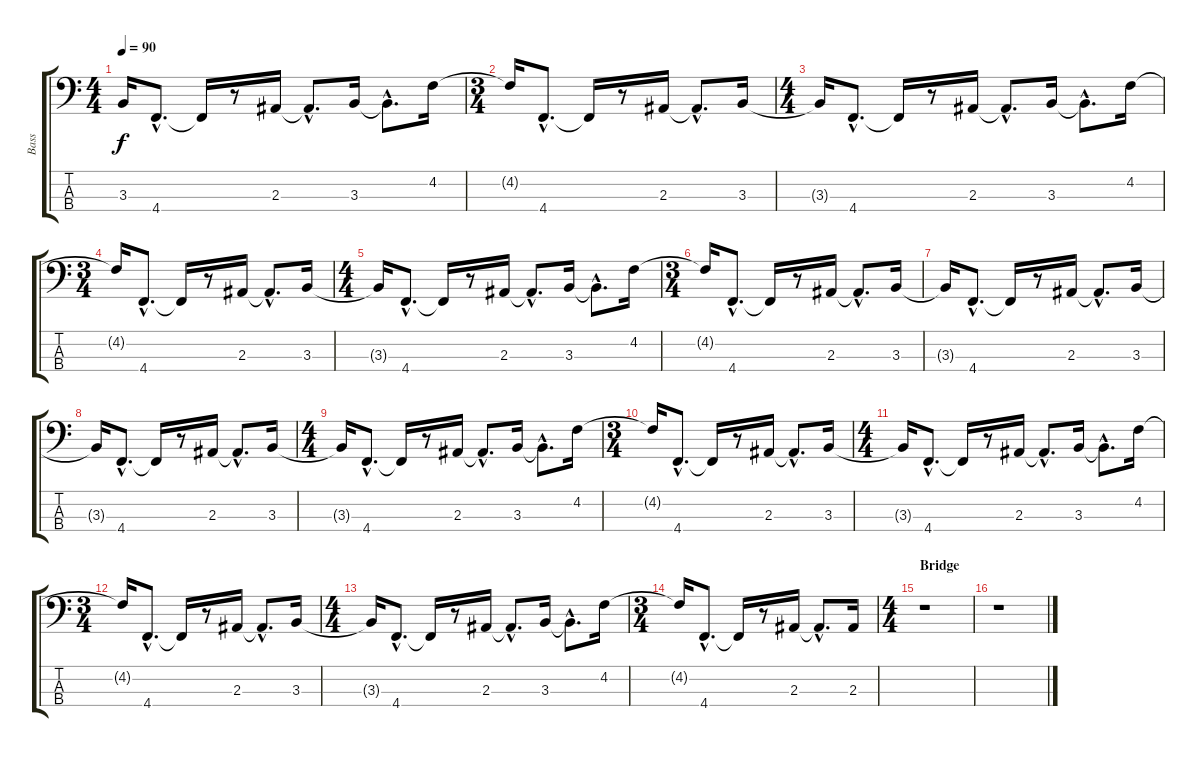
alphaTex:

\track ("Bass" "Bass") {instrument electricbasspick}
\staff {score tabs}
\tuning (Gb2 Db2 Ab1 Db1) {hide}
\ts (4 4)
\tempo 90
\clef f4
\ks c
3.3{t}.16{dy f} 4.4{hac}.8{d} 4.4{t}.16 r.8 2.3.16 2.3{hac t}.8{d} 3.3.16 3.3{hac t}.8{d} 4.2.16 |
\ts (3 4)
4.2{t}.16 4.4{hac}.8{d} 4.4{t}.16 r.8 2.3.16 2.3{hac t}.8{d} 3.3.16 |
\ts (4 4)
3.3{t}.16 4.4{hac}.8{d} 4.4{t}.16 r.8 2.3.16 2.3{hac t}.8{d} 3.3.16 3.3{hac t}.8{d} 4.2.16 |
\ts (3 4)
4.2{t}.16 4.4{hac}.8{d} 4.4{t}.16 r.8 2.3.16 2.3{hac t}.8{d} 3.3.16 |
\ts (4 4)
3.3{t}.16 4.4{hac}.8{d} 4.4{t}.16 r.8 2.3.16 2.3{hac t}.8{d} 3.3.16 3.3{hac t}.8{d} 4.2.16 |
\ts (3 4)
4.2{t}.16 4.4{hac}.8{d} 4.4{t}.16 r.8 2.3.16 2.3{hac t}.8{d} 3.3.16 |
3.3{t}.16 4.4{hac}.8{d} 4.4{t}.16 r.8 2.3.16 2.3{hac t}.8{d} 3.3.16 |
3.3{t}.16 4.4{hac}.8{d} 4.4{t}.16 r.8 2.3.16 2.3{hac t}.8{d} 3.3.16 |
\ts (4 4)
3.3{t}.16 4.4{hac}.8{d} 4.4{t}.16 r.8 2.3.16 2.3{hac t}.8{d} 3.3.16 3.3{hac t}.8{d} 4.2.16 |
\ts (3 4)
4.2{t}.16 4.4{hac}.8{d} 4.4{t}.16 r.8 2.3.16 2.3{hac t}.8{d} 3.3.16 |
\ts (4 4)
3.3{t}.16 4.4{hac}.8{d} 4.4{t}.16 r.8 2.3.16 2.3{hac t}.8{d} 3.3.16 3.3{hac t}.8{d} 4.2.16 |
\ts (3 4)
4.2{t}.16 4.4{hac}.8{d} 4.4{t}.16 r.8 2.3.16 2.3{hac t}.8{d} 3.3.16 |
\ts (4 4)
3.3{t}.16 4.4{hac}.8{d} 4.4{t}.16 r.8 2.3.16 2.3{hac t}.8{d} 3.3.16 3.3{hac t}.8{d} 4.2.16 |
\ts (3 4)
4.2{t}.16 4.4{hac}.8{d} 4.4{t}.16 r.8 2.3.16 2.3{hac t}.8{d} 2.3.16 |
\ts (4 4)
\section ("" "Bridge")
r.1 |
r.1
